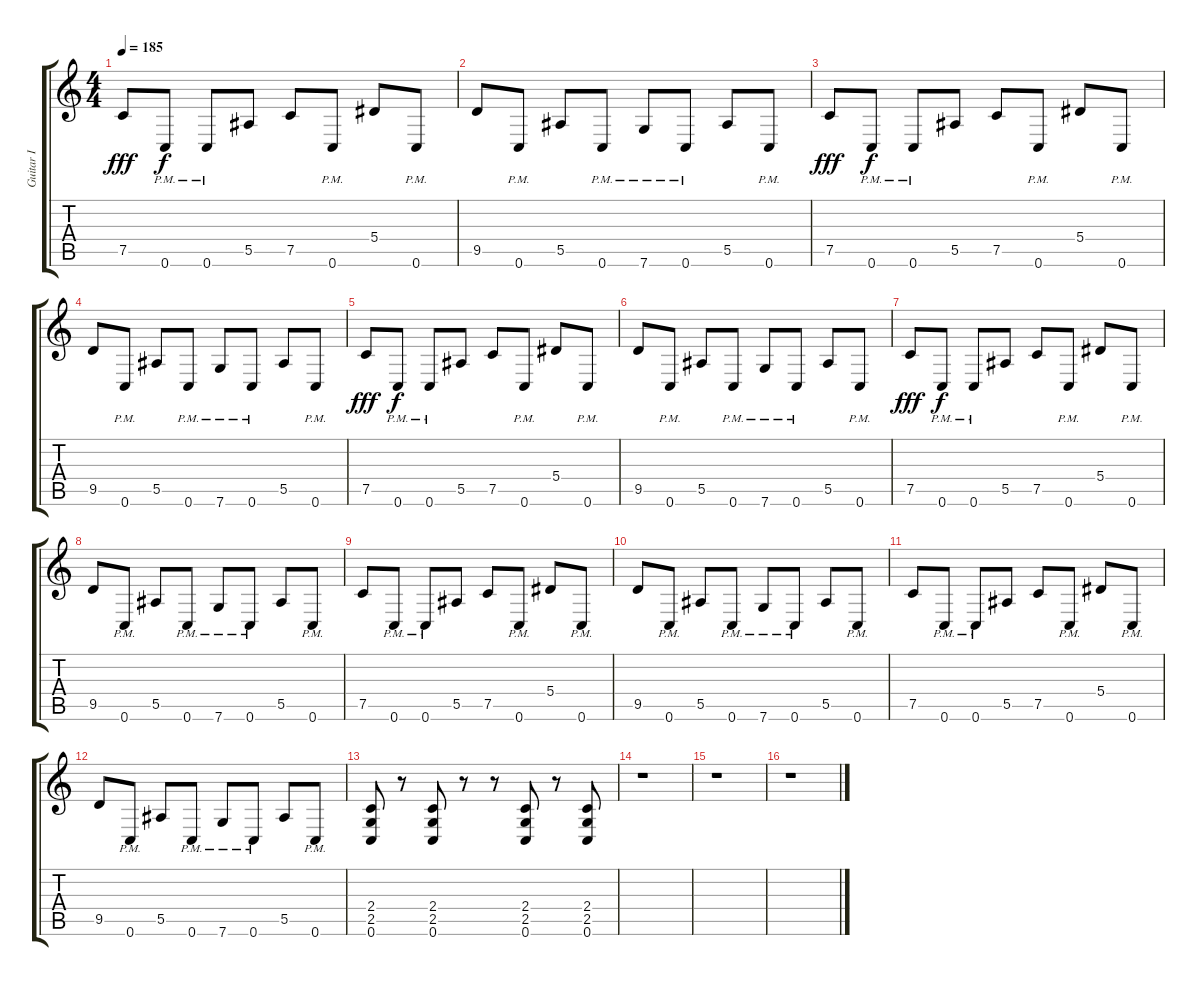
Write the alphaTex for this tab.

\track ("Guitar I" "Guitar I") {instrument distortionguitar}
\staff {score tabs}
\tuning (C4 G3 Eb3 Bb2 F2 C2) {hide}
\ts (4 4)
\tempo 185
\clef g2
\ks c
7.5.8{dy fff} 0.6{pm}.8{dy f} 0.6{pm}.8 5.5.8 7.5.8 0.6{pm}.8 5.4.8 0.6{pm}.8 |
9.5.8 0.6{pm}.8 5.5.8 0.6{pm}.8 7.6{pm}.8 0.6{pm}.8 5.5.8 0.6{pm}.8 |
7.5.8{dy fff} 0.6{pm}.8{dy f} 0.6{pm}.8 5.5.8 7.5.8 0.6{pm}.8 5.4.8 0.6{pm}.8 |
9.5.8 0.6{pm}.8 5.5.8 0.6{pm}.8 7.6{pm}.8 0.6{pm}.8 5.5.8 0.6{pm}.8 |
7.5.8{dy fff} 0.6{pm}.8{dy f} 0.6{pm}.8 5.5.8 7.5.8 0.6{pm}.8 5.4.8 0.6{pm}.8 |
9.5.8 0.6{pm}.8 5.5.8 0.6{pm}.8 7.6{pm}.8 0.6{pm}.8 5.5.8 0.6{pm}.8 |
7.5.8{dy fff} 0.6{pm}.8{dy f} 0.6{pm}.8 5.5.8 7.5.8 0.6{pm}.8 5.4.8 0.6{pm}.8 |
9.5.8 0.6{pm}.8 5.5.8 0.6{pm}.8 7.6{pm}.8 0.6{pm}.8 5.5.8 0.6{pm}.8 |
7.5.8 0.6{pm}.8 0.6{pm}.8 5.5.8 7.5.8 0.6{pm}.8 5.4.8 0.6{pm}.8 |
9.5.8 0.6{pm}.8 5.5.8 0.6{pm}.8 7.6{pm}.8 0.6{pm}.8 5.5.8 0.6{pm}.8 |
7.5.8 0.6{pm}.8 0.6{pm}.8 5.5.8 7.5.8 0.6{pm}.8 5.4.8 0.6{pm}.8 |
9.5.8 0.6{pm}.8 5.5.8 0.6{pm}.8 7.6{pm}.8 0.6{pm}.8 5.5.8 0.6{pm}.8 |
(2.4 2.5 0.6).8{volume 13 instrument distortionguitar} r.8 (2.4 2.5 0.6).8 r.8 r.8 (2.4 2.5 0.6).8 r.8 (2.4 2.5 0.6).8 |
r.1 |
r.1 |
r.1
